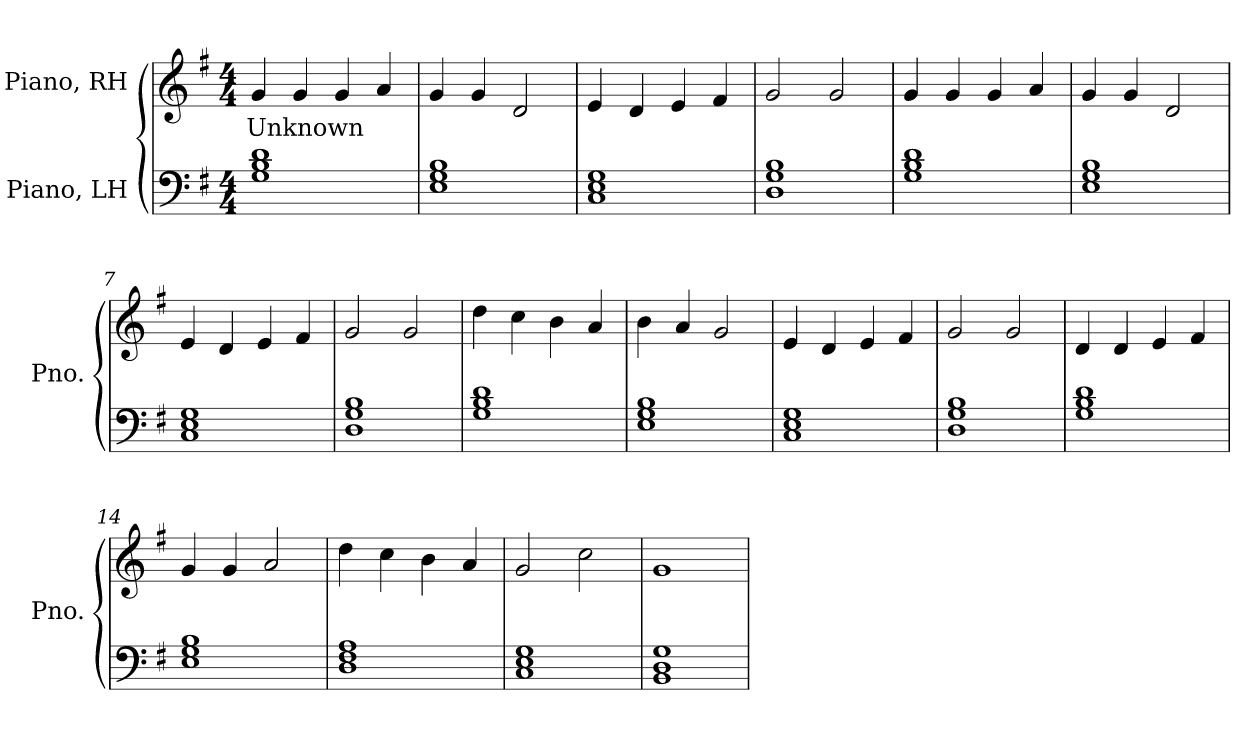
**kern	**kern	**text
*part2	*part1	*part1
*staff2	*staff1	*staff1
*I"Piano, LH	*I"Piano, RH	*
*I'Pno.	*I'Pno.	*
*clefF4	*clefG2	*
*k[f#]	*k[f#]	*
*M4/4	*M4/4	*
*MM130	*MM130	*
=1	=1	=1
!	!	!LO:LY:b
1G 1B 1d	4g/	Unknown
.	4g/	.
.	4g/	.
.	4a/	.
=2	=2	=2
1E 1G 1B	4g/	.
.	4g/	.
.	2d/	.
=3	=3	=3
1C 1E 1G	4e/	.
.	4d/	.
.	4e/	.
.	4f#/	.
=4	=4	=4
1D 1G 1B	2g/	.
.	2g/	.
=5	=5	=5
1G 1B 1d	4g/	.
.	4g/	.
.	4g/	.
.	4a/	.
=6	=6	=6
1E 1G 1B	4g/	.
.	4g/	.
.	2d/	.
=7	=7	=7
1C 1E 1G	4e/	.
.	4d/	.
.	4e/	.
.	4f#/	.
=8	=8	=8
1D 1G 1B	2g/	.
.	2g/	.
!!LO:LB:g=z
=9	=9	=9
1G 1B 1d	4dd\	.
.	4cc\	.
.	4b\	.
.	4a/	.
=10	=10	=10
1E 1G 1B	4b\	.
.	4a/	.
.	2g/	.
=11	=11	=11
1C 1E 1G	4e/	.
.	4d/	.
.	4e/	.
.	4f#/	.
=12	=12	=12
1D 1G 1B	2g/	.
.	2g/	.
=13	=13	=13
1G 1B 1d	4d/	.
.	4d/	.
.	4e/	.
.	4f#/	.
=14	=14	=14
1E 1G 1B	4g/	.
.	4g/	.
.	2a/	.
=15	=15	=15
1D 1F# 1A	4dd\	.
.	4cc\	.
.	4b\	.
.	4a/	.
=16	=16	=16
1C 1E 1G	2g/	.
.	2cc\	.
=17	=17	=17
1BB 1D 1G	1g	.
=	=	=
*-	*-	*-
